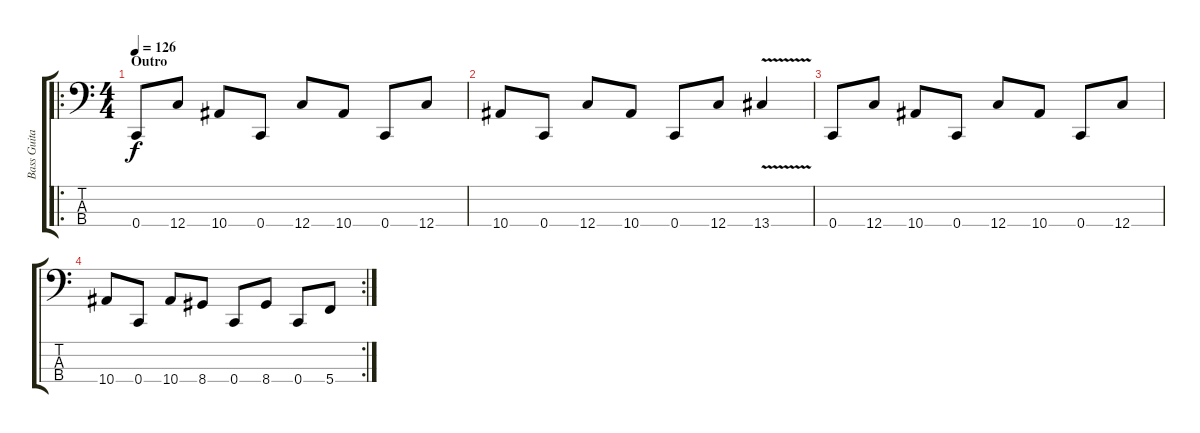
\track ("Bass Guitar" "Bass Guita") {instrument electricbassfinger}
\staff {score tabs}
\tuning (F2 C2 G1 C1) {hide}
\ro
\ts (4 4)
\section ("" "Outro")
\tempo 126
\clef f4
\ks c
0.4.8{dy f} 12.4.8 10.4.8 0.4.8 12.4.8 10.4.8 0.4.8 12.4.8 |
10.4.8 0.4.8 12.4.8 10.4.8 0.4.8 12.4.8 13.4{v}.4 |
0.4.8 12.4.8 10.4.8 0.4.8 12.4.8 10.4.8 0.4.8 12.4.8 |
\rc 2
10.4.8 0.4.8 10.4.8 8.4.8 0.4.8 8.4.8 0.4.8 5.4.8
